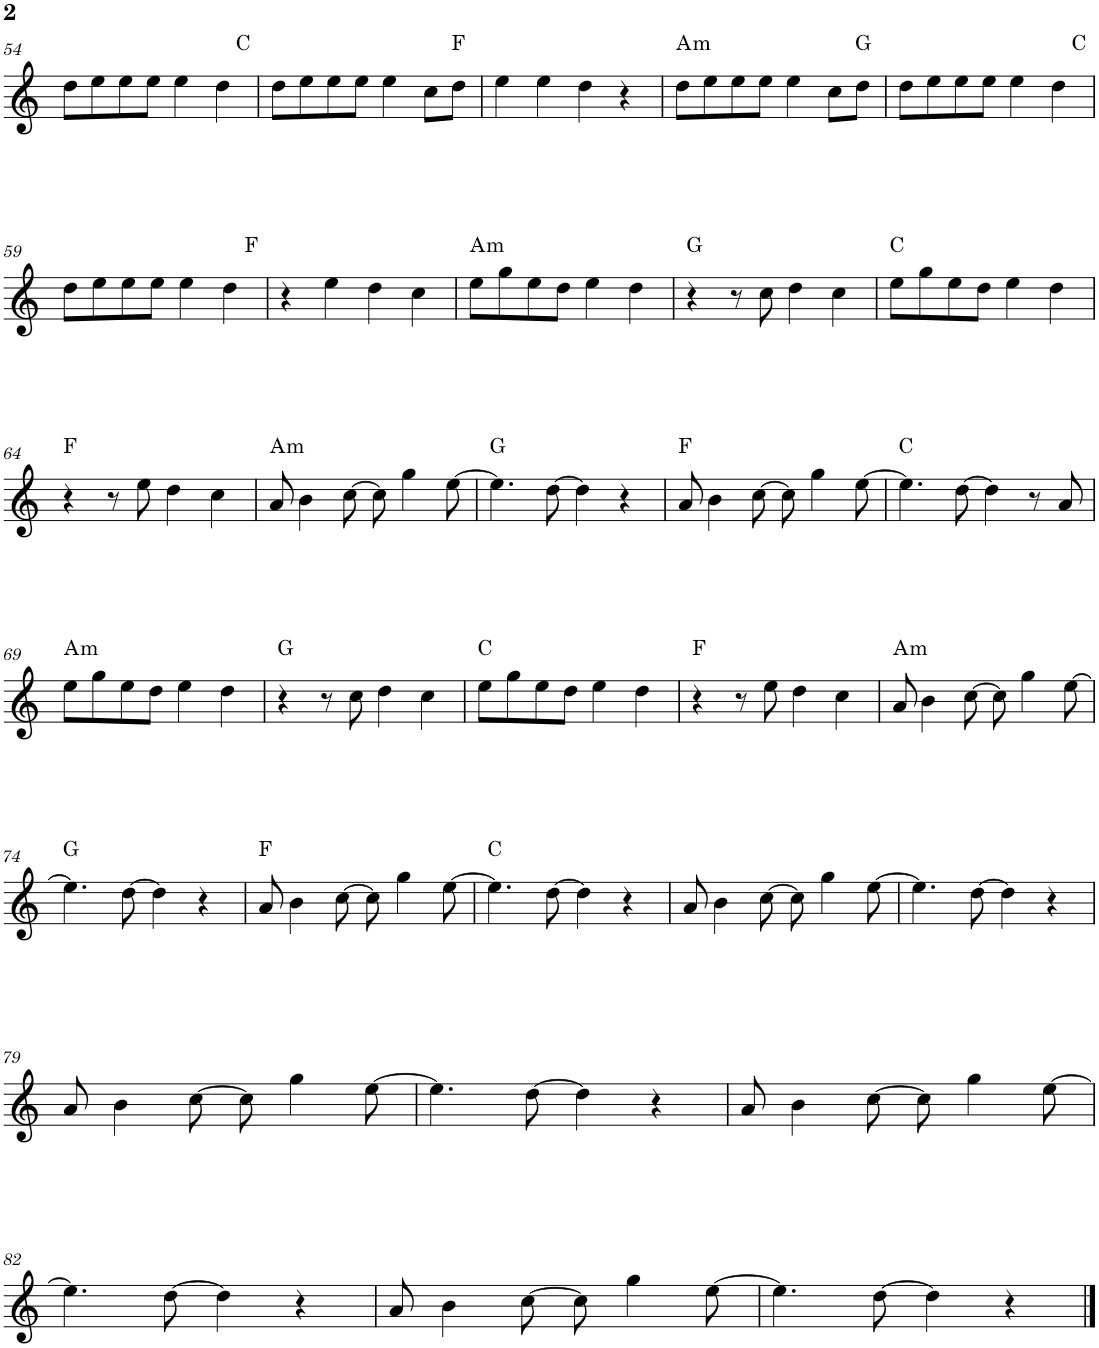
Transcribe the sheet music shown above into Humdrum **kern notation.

**kern	**harte
*part1	*part1
*staff1	*
*I"P1	*
!!LO:PB:g=z
*clefG2	*
*k[]	*
*M4/4	*
=54	=54
*^	*
8dd\L	2..ryy	.
8ee\	.	.
8ee\	.	.
8ee\J	.	.
4ee\	.	.
4dd\	.	.
.	8ryy	C:maj
*v	*v	*
=55	=55
8dd\L	.
8ee\	.
8ee\	.
8ee\J	.
4ee\	.
8cc\L	.
8dd\J	F:maj
=56	=56
4ee\	.
4ee\	.
4dd\	.
4r	.
=57	=57
!	!LO:H:kt=m
8dd\L	A:min
8ee\	.
8ee\	.
8ee\J	.
4ee\	.
8cc\L	.
8dd\J	G:maj
=58	=58
*^	*
8dd\L	2..ryy	.
8ee\	.	.
8ee\	.	.
8ee\J	.	.
4ee\	.	.
4dd\	.	.
.	8ryy	C:maj
!!LO:LB:g=z	!!
=59	=59	=59
8dd\L	2..ryy	.
8ee\	.	.
8ee\	.	.
8ee\J	.	.
4ee\	.	.
4dd\	.	.
.	8ryy	F:maj
*v	*v	*
=60	=60
4r	.
4ee\	.
4dd\	.
4cc\	.
=61	=61
!	!LO:H:kt=m
8ee\L	A:min
8gg\	.
8ee\	.
8dd\J	.
4ee\	.
4dd\	.
=62	=62
4r	G:maj
8r	.
8cc\	.
4dd\	.
4cc\	.
=63	=63
8ee\L	C:maj
8gg\	.
8ee\	.
8dd\J	.
4ee\	.
4dd\	.
!!LO:LB:g=z
=64	=64
4r	F:maj
8r	.
8ee\	.
4dd\	.
4cc\	.
=65	=65
!	!LO:H:kt=m
8a/	A:min
4b\	.
[>8cc\	.
8cc\]	.
4gg\	.
[>8ee\	.
=66	=66
4.ee\]	G:maj
[>8dd\	.
4dd\]	.
4r	.
=67	=67
8a/	F:maj
4b\	.
[>8cc\	.
8cc\]	.
4gg\	.
[>8ee\	.
=68	=68
4.ee\]	C:maj
[>8dd\	.
4dd\]	.
8r	.
8a/	.
!!LO:LB:g=z
=69	=69
!	!LO:H:kt=m
8ee\L	A:min
8gg\	.
8ee\	.
8dd\J	.
4ee\	.
4dd\	.
=70	=70
4r	G:maj
8r	.
8cc\	.
4dd\	.
4cc\	.
=71	=71
8ee\L	C:maj
8gg\	.
8ee\	.
8dd\J	.
4ee\	.
4dd\	.
=72	=72
4r	F:maj
8r	.
8ee\	.
4dd\	.
4cc\	.
=73	=73
!	!LO:H:kt=m
8a/	A:min
4b\	.
[>8cc\	.
8cc\]	.
4gg\	.
[>8ee\	.
!!LO:LB:g=z
=74	=74
4.ee\]	G:maj
[>8dd\	.
4dd\]	.
4r	.
=75	=75
8a/	F:maj
4b\	.
[>8cc\	.
8cc\]	.
4gg\	.
[>8ee\	.
=76	=76
4.ee\]	C:maj
[>8dd\	.
4dd\]	.
4r	.
=77	=77
8a/	.
4b\	.
[>8cc\	.
8cc\]	.
4gg\	.
[>8ee\	.
=78	=78
4.ee\]	.
[>8dd\	.
4dd\]	.
4r	.
!!LO:LB:g=z
=79	=79
8a/	.
4b\	.
[>8cc\	.
8cc\]	.
4gg\	.
[>8ee\	.
=80	=80
4.ee\]	.
[>8dd\	.
4dd\]	.
4r	.
=81	=81
8a/	.
4b\	.
[>8cc\	.
8cc\]	.
4gg\	.
[>8ee\	.
!!LO:LB:g=z
=82	=82
4.ee\]	.
[>8dd\	.
4dd\]	.
4r	.
=83	=83
8a/	.
4b\	.
[>8cc\	.
8cc\]	.
4gg\	.
[>8ee\	.
=84	=84
4.ee\]	.
[>8dd\	.
4dd\]	.
4r	.
==	==
*-	*-
